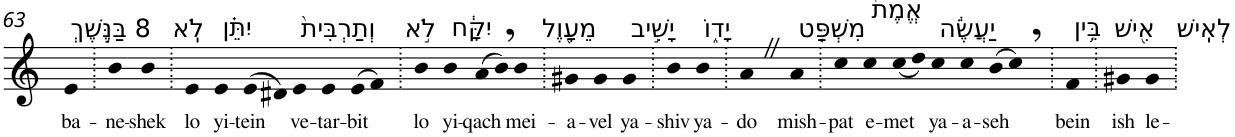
**kern	**text
*part1	*part1
*staff1	*staff1
*I"Piano	*
*I'Pno	*
!!LO:PB:g=z
*clefG2	*
*k[]	*
=63	=63
!LO:TX:a:t=8 בַּנֶּ֣שֶׁךְ	!
!	!LO:LY:b
4e	ba-
=64.	=64.
!	!LO:LY:b
4b	-ne-
!	!LO:LY:b
4b	-shek
=65.	=65.
!LO:TX:a:t=לֹֽא	!
!	!LO:LY:b
4e	lo
!LO:TX:a:t=יִתֵּ֗ן	!
!	!LO:LY:b
4e	yi-
!	!LO:LY:b
(>8e	-tein
8d#X)	.
!LO:TX:a:t=וְתַרְבִּית֙	!
!	!LO:LY:b
4e	ve-
!	!LO:LY:b
4e	-tar-
!	!LO:LY:b
(>8e	-bit
8f)	.
=66.	=66.
!LO:TX:a:t=לֹ֣א	!
!	!LO:LY:b
4b	lo
!LO:TX:a:t=יִקָּ֔ח	!
!	!LO:LY:b
4b	yi-
!	!LO:LY:b
(>8a	-qach
8b,)	.
!LO:TX:a:t=מֵעָ֖וֶל	!
!	!LO:LY:b
4b	mei-
=67.	=67.
!	!LO:LY:b
4g#X	-a-
!	!LO:LY:b
4g#	-vel
!LO:TX:a:t=יָשִׁ֣יב	!
!	!LO:LY:b
4g#	ya-
=68.	=68.
!	!LO:LY:b
4b	-shiv
!LO:TX:a:t=יָד֑וֹ	!
!	!LO:LY:b
4b	ya-
=69.	=69.
!	!LO:LY:b
4aZ	-do
!LO:TX:a:t=מִשְׁפַּ֤ט	!
!	!LO:LY:b
4a	mish-
=70.	=70.
!	!LO:LY:b
4cc	-pat
!LO:TX:a:t=אֱמֶת֙	!
!	!LO:LY:b
4cc	e-
!	!LO:LY:b
(<8cc	-met
8dd)	.
!LO:TX:a:t=יַעֲשֶׂ֔ה	!
!	!LO:LY:b
4cc	ya-
!	!LO:LY:b
4cc	-a-
!	!LO:LY:b
(>8b	-seh
8cc,)	.
=71.	=71.
!LO:TX:a:t=בֵּ֥ין	!
!	!LO:LY:b
4f	bein
=72.	=72.
!LO:TX:a:t=אִ֖ישׁ	!
!	!LO:LY:b
4g#X	ish
!LO:TX:a:t=לְאִֽישׁ	!
!	!LO:LY:b
4g#	le-
=.	=.
*-	*-
